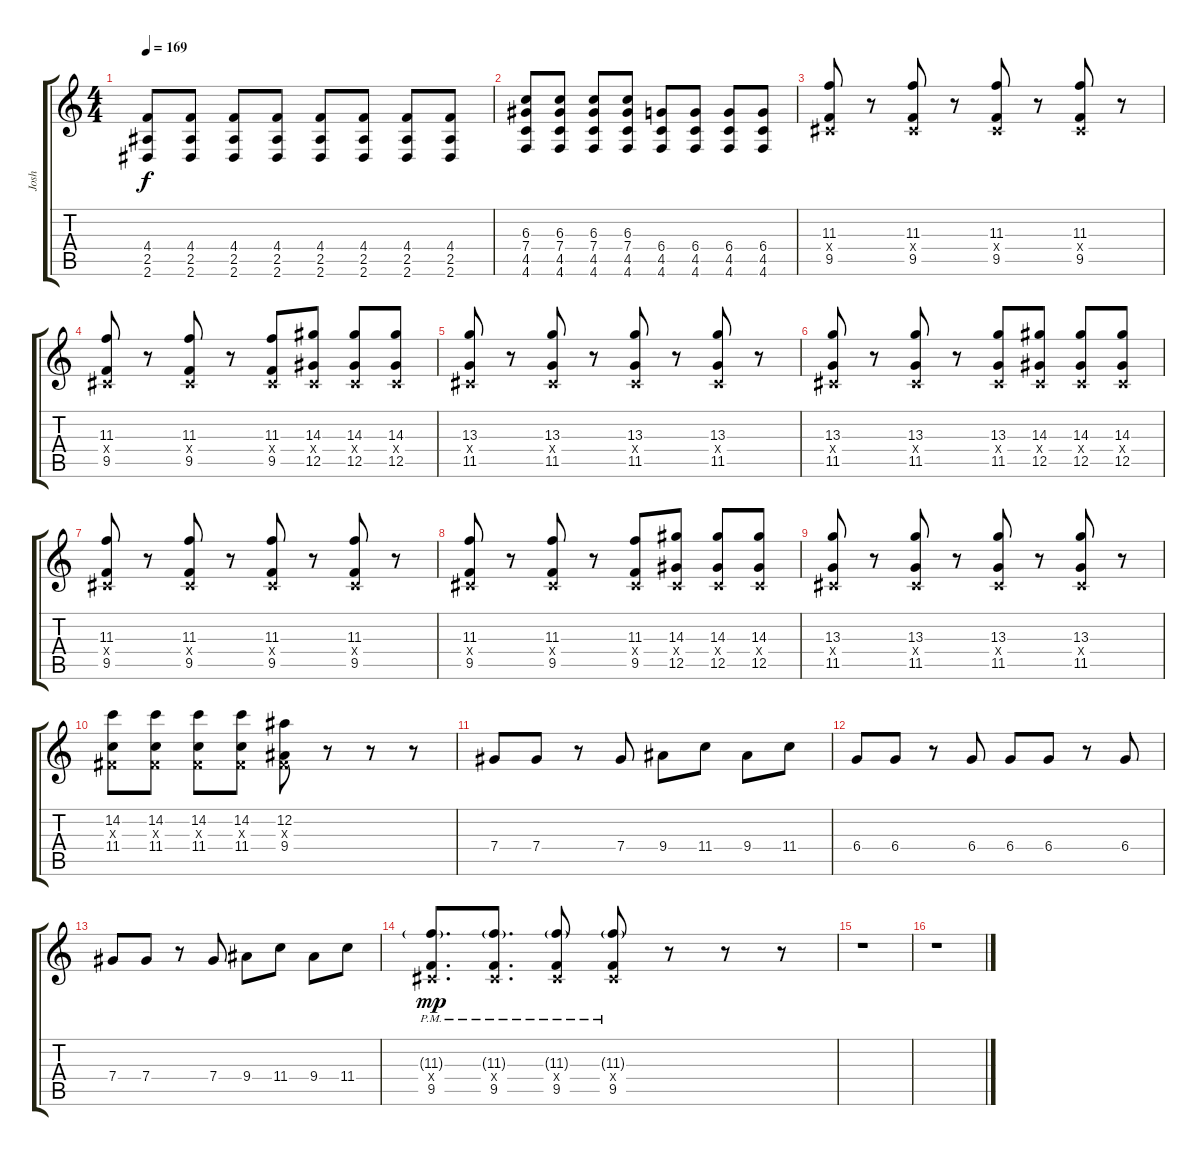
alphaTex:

\track ("Josh" "Josh") {instrument acousticguitarsteel}
\staff {score tabs}
\tuning (Eb4 Bb3 Gb3 Db3 Ab2 Db2) {hide}
\ts (4 4)
\tempo 169
\clef g2
\ks c
(4.4 2.5 2.6).8{dy f} (4.4 2.5 2.6).8 (4.4 2.5 2.6).8 (4.4 2.5 2.6).8 (4.4 2.5 2.6).8 (4.4 2.5 2.6).8 (4.4 2.5 2.6).8 (4.4 2.5 2.6).8 |
(6.3 7.4 4.5 4.6).8 (6.3 7.4 4.5 4.6).8 (6.3 7.4 4.5 4.6).8 (6.3 7.4 4.5 4.6).8 (6.4 4.5 4.6).8 (6.4 4.5 4.6).8 (6.4 4.5 4.6).8 (6.4 4.5 4.6).8 |
(11.3 0.4{x} 9.5).8 r.8 (11.3 0.4{x} 9.5).8 r.8 (11.3 0.4{x} 9.5).8 r.8 (11.3 0.4{x} 9.5).8 r.8 |
(11.3 0.4{x} 9.5).8 r.8 (11.3 0.4{x} 9.5).8 r.8 (11.3 0.4{x} 9.5).8 (14.3 0.4{x} 12.5).8 (14.3 0.4{x} 12.5).8 (14.3 0.4{x} 12.5).8 |
(13.3 0.4{x} 11.5).8 r.8 (13.3 0.4{x} 11.5).8 r.8 (13.3 0.4{x} 11.5).8 r.8 (13.3 0.4{x} 11.5).8 r.8 |
(13.3 0.4{x} 11.5).8 r.8 (13.3 0.4{x} 11.5).8 r.8 (13.3 0.4{x} 11.5).8 (14.3 0.4{x} 12.5).8 (14.3 0.4{x} 12.5).8 (14.3 0.4{x} 12.5).8 |
(11.3 0.4{x} 9.5).8 r.8 (11.3 0.4{x} 9.5).8 r.8 (11.3 0.4{x} 9.5).8 r.8 (11.3 0.4{x} 9.5).8 r.8 |
(11.3 0.4{x} 9.5).8 r.8 (11.3 0.4{x} 9.5).8 r.8 (11.3 0.4{x} 9.5).8 (14.3 0.4{x} 12.5).8 (14.3 0.4{x} 12.5).8 (14.3 0.4{x} 12.5).8 |
(13.3 0.4{x} 11.5).8 r.8 (13.3 0.4{x} 11.5).8 r.8 (13.3 0.4{x} 11.5).8 r.8 (13.3 0.4{x} 11.5).8 r.8 |
(14.2 0.3{x} 11.4).8 (14.2 0.3{x} 11.4).8 (14.2 0.3{x} 11.4).8 (14.2 0.3{x} 11.4).8 (12.2 0.3{x} 9.4).8 r.8 r.8 r.8 |
7.4.8 7.4.8 r.8 7.4.8 9.4.8 11.4.8 9.4.8 11.4.8 |
6.4.8 6.4.8 r.8 6.4.8 6.4.8 6.4.8 r.8 6.4.8 |
7.4.8 7.4.8 r.8 7.4.8 9.4.8 11.4.8 9.4.8 11.4.8 |
(11.3{g pm} 0.4{x} 9.5{pm}).8{d dy mp} (11.3{g pm} 0.4{x} 9.5{pm}).8{d} (11.3{g pm} 0.4{x} 9.5{pm}).8 (11.3{g pm} 0.4{x} 9.5{pm}).8 r.8 r.8 r.8 |
r.1 |
r.1
